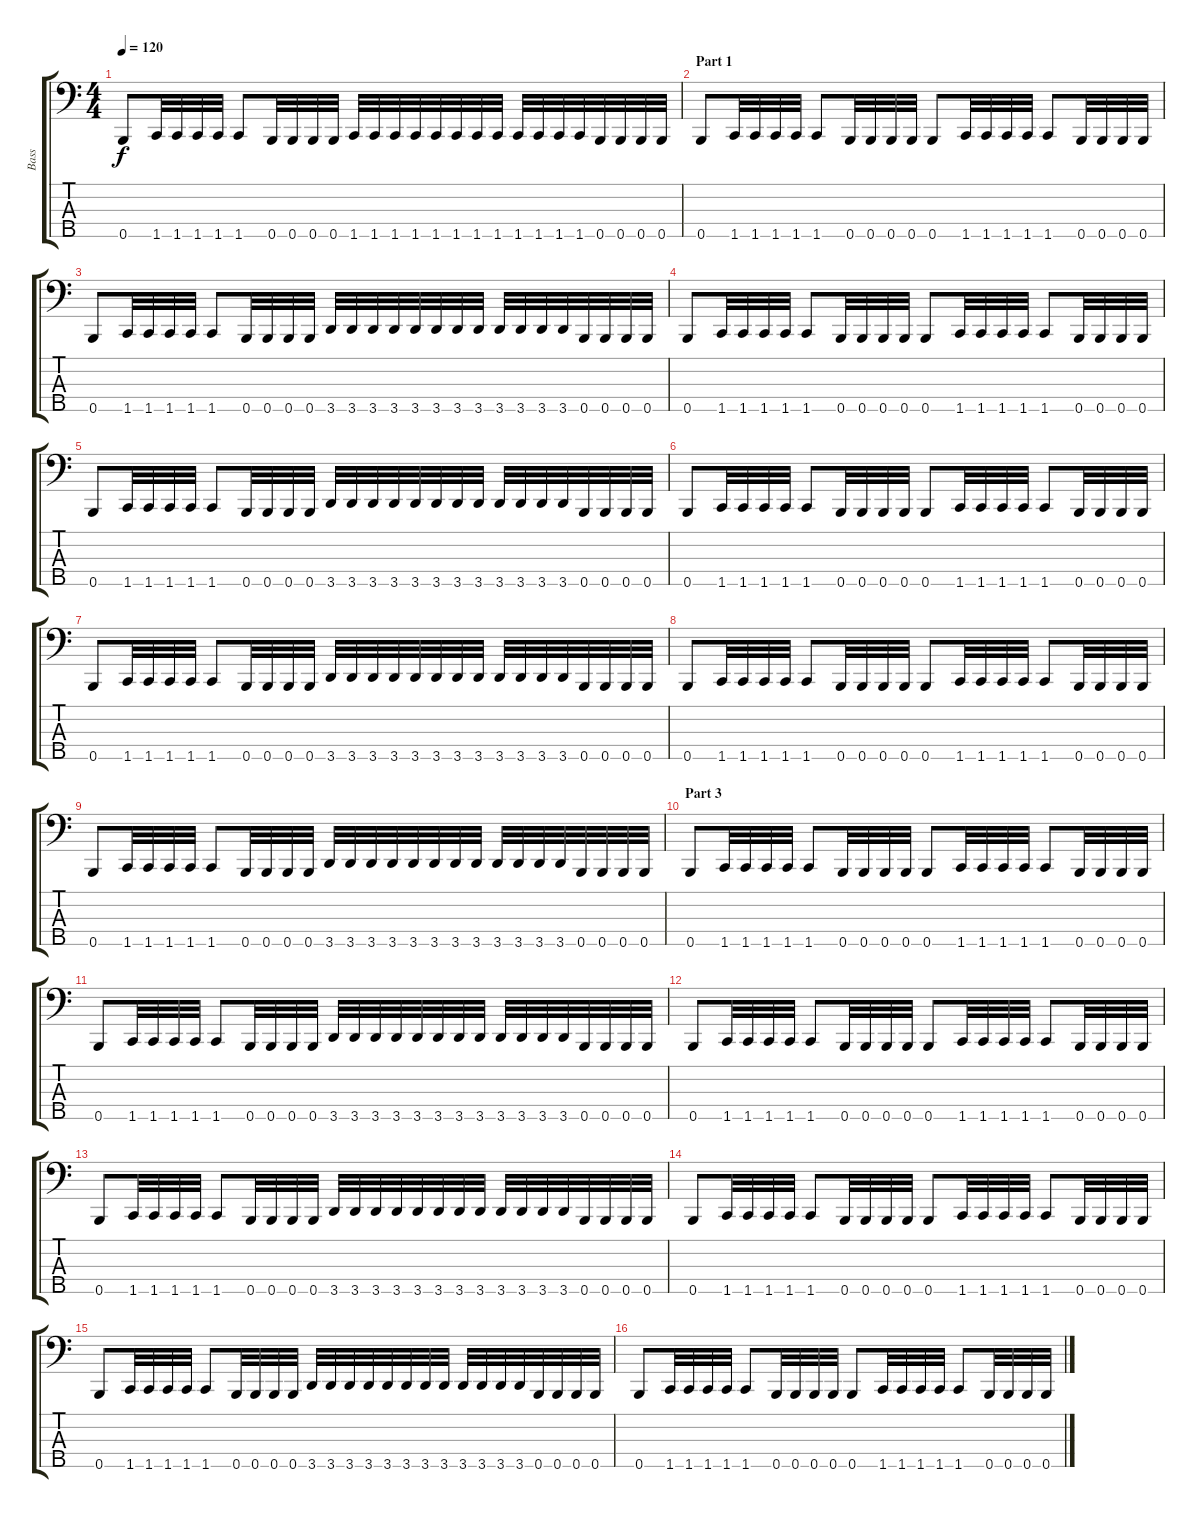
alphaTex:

\track ("Bass" "Bass") {instrument electricbasspick}
\staff {score tabs}
\tuning (G2 D2 A1 E1 B0) {hide}
\ts (4 4)
\tempo 120
\clef f4
\ks c
0.5.8{dy f} 1.5.32 1.5.32 1.5.32 1.5.32 1.5.8 0.5.32 0.5.32 0.5.32 0.5.32 1.5.32 1.5.32 1.5.32 1.5.32 1.5.32 1.5.32 1.5.32 1.5.32 1.5.32 1.5.32 1.5.32 1.5.32 0.5.32 0.5.32 0.5.32 0.5.32 |
\section ("" "Part 1")
0.5.8 1.5.32 1.5.32 1.5.32 1.5.32 1.5.8 0.5.32 0.5.32 0.5.32 0.5.32 0.5.8 1.5.32 1.5.32 1.5.32 1.5.32 1.5.8 0.5.32 0.5.32 0.5.32 0.5.32 |
0.5.8 1.5.32 1.5.32 1.5.32 1.5.32 1.5.8 0.5.32 0.5.32 0.5.32 0.5.32 3.5.32 3.5.32 3.5.32 3.5.32 3.5.32 3.5.32 3.5.32 3.5.32 3.5.32 3.5.32 3.5.32 3.5.32 0.5.32 0.5.32 0.5.32 0.5.32 |
0.5.8 1.5.32 1.5.32 1.5.32 1.5.32 1.5.8 0.5.32 0.5.32 0.5.32 0.5.32 0.5.8 1.5.32 1.5.32 1.5.32 1.5.32 1.5.8 0.5.32 0.5.32 0.5.32 0.5.32 |
0.5.8 1.5.32 1.5.32 1.5.32 1.5.32 1.5.8 0.5.32 0.5.32 0.5.32 0.5.32 3.5.32 3.5.32 3.5.32 3.5.32 3.5.32 3.5.32 3.5.32 3.5.32 3.5.32 3.5.32 3.5.32 3.5.32 0.5.32 0.5.32 0.5.32 0.5.32 |
0.5.8 1.5.32 1.5.32 1.5.32 1.5.32 1.5.8 0.5.32 0.5.32 0.5.32 0.5.32 0.5.8 1.5.32 1.5.32 1.5.32 1.5.32 1.5.8 0.5.32 0.5.32 0.5.32 0.5.32 |
0.5.8 1.5.32 1.5.32 1.5.32 1.5.32 1.5.8 0.5.32 0.5.32 0.5.32 0.5.32 3.5.32 3.5.32 3.5.32 3.5.32 3.5.32 3.5.32 3.5.32 3.5.32 3.5.32 3.5.32 3.5.32 3.5.32 0.5.32 0.5.32 0.5.32 0.5.32 |
0.5.8 1.5.32 1.5.32 1.5.32 1.5.32 1.5.8 0.5.32 0.5.32 0.5.32 0.5.32 0.5.8 1.5.32 1.5.32 1.5.32 1.5.32 1.5.8 0.5.32 0.5.32 0.5.32 0.5.32 |
0.5.8 1.5.32 1.5.32 1.5.32 1.5.32 1.5.8 0.5.32 0.5.32 0.5.32 0.5.32 3.5.32 3.5.32 3.5.32 3.5.32 3.5.32 3.5.32 3.5.32 3.5.32 3.5.32 3.5.32 3.5.32 3.5.32 0.5.32 0.5.32 0.5.32 0.5.32 |
\section ("" "Part 3")
0.5.8 1.5.32 1.5.32 1.5.32 1.5.32 1.5.8 0.5.32 0.5.32 0.5.32 0.5.32 0.5.8 1.5.32 1.5.32 1.5.32 1.5.32 1.5.8 0.5.32 0.5.32 0.5.32 0.5.32 |
0.5.8 1.5.32 1.5.32 1.5.32 1.5.32 1.5.8 0.5.32 0.5.32 0.5.32 0.5.32 3.5.32 3.5.32 3.5.32 3.5.32 3.5.32 3.5.32 3.5.32 3.5.32 3.5.32 3.5.32 3.5.32 3.5.32 0.5.32 0.5.32 0.5.32 0.5.32 |
0.5.8 1.5.32 1.5.32 1.5.32 1.5.32 1.5.8 0.5.32 0.5.32 0.5.32 0.5.32 0.5.8 1.5.32 1.5.32 1.5.32 1.5.32 1.5.8 0.5.32 0.5.32 0.5.32 0.5.32 |
0.5.8 1.5.32 1.5.32 1.5.32 1.5.32 1.5.8 0.5.32 0.5.32 0.5.32 0.5.32 3.5.32 3.5.32 3.5.32 3.5.32 3.5.32 3.5.32 3.5.32 3.5.32 3.5.32 3.5.32 3.5.32 3.5.32 0.5.32 0.5.32 0.5.32 0.5.32 |
0.5.8 1.5.32 1.5.32 1.5.32 1.5.32 1.5.8 0.5.32 0.5.32 0.5.32 0.5.32 0.5.8 1.5.32 1.5.32 1.5.32 1.5.32 1.5.8 0.5.32 0.5.32 0.5.32 0.5.32 |
0.5.8 1.5.32 1.5.32 1.5.32 1.5.32 1.5.8 0.5.32 0.5.32 0.5.32 0.5.32 3.5.32 3.5.32 3.5.32 3.5.32 3.5.32 3.5.32 3.5.32 3.5.32 3.5.32 3.5.32 3.5.32 3.5.32 0.5.32 0.5.32 0.5.32 0.5.32 |
0.5.8 1.5.32 1.5.32 1.5.32 1.5.32 1.5.8 0.5.32 0.5.32 0.5.32 0.5.32 0.5.8 1.5.32 1.5.32 1.5.32 1.5.32 1.5.8 0.5.32 0.5.32 0.5.32 0.5.32
